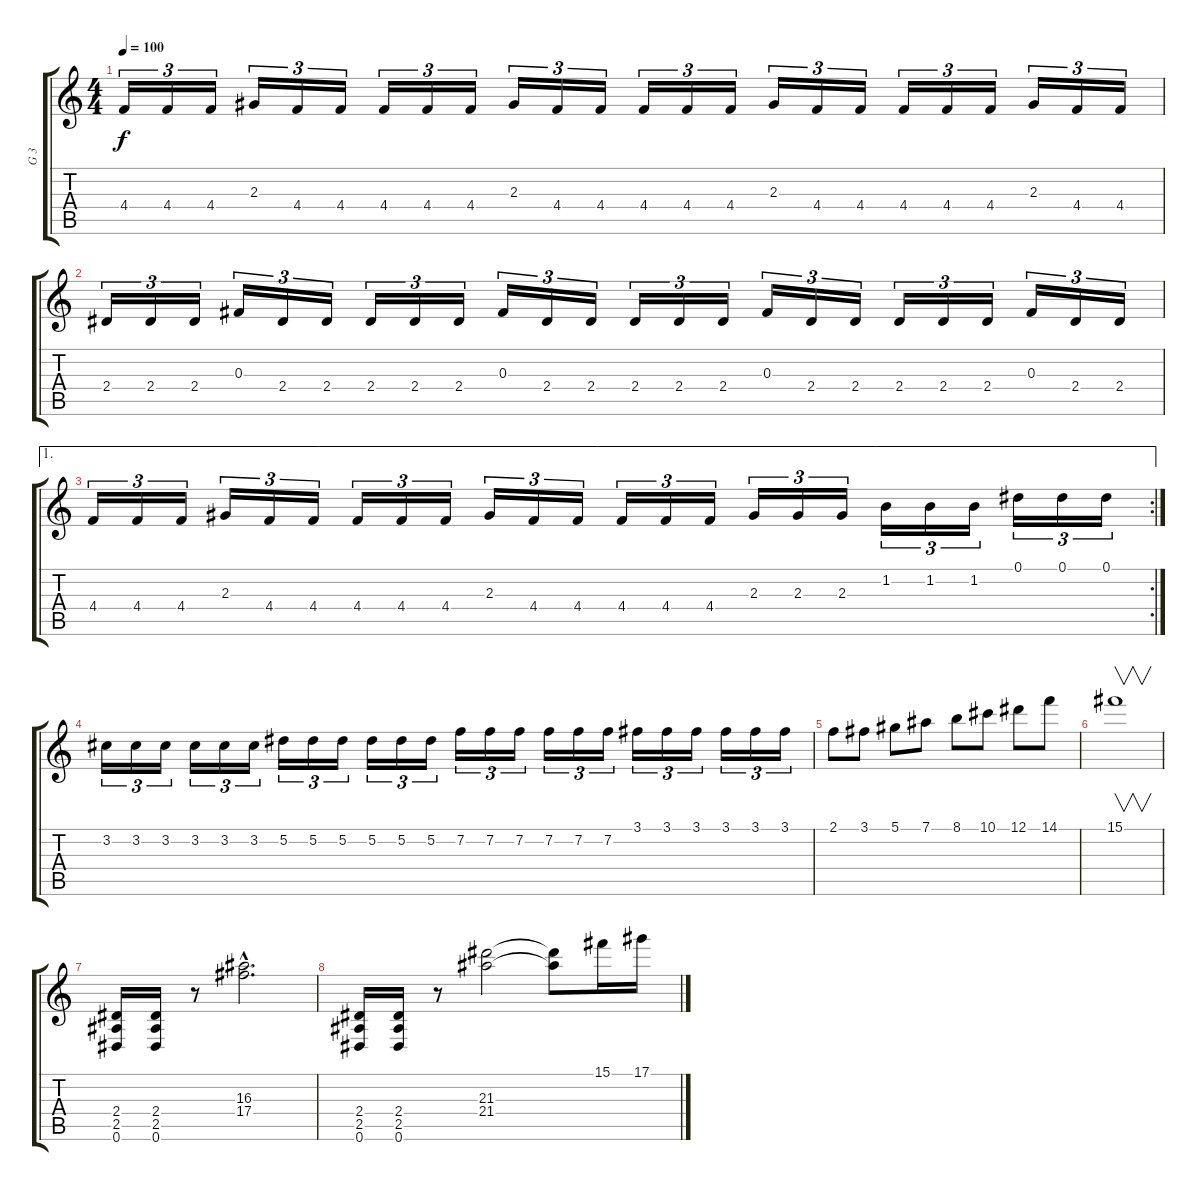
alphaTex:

\track ("G 3" "G 3") {instrument distortionguitar}
\staff {score tabs}
\tuning (Eb4 Bb3 Gb3 Db3 Ab2 Eb2) {hide}
\ts (4 4)
\tempo 100
\clef g2
\ks c
4.4.16{tu (3 2) dy f} 4.4.16{tu (3 2)} 4.4.16{tu (3 2)} 2.3.16{tu (3 2)} 4.4.16{tu (3 2)} 4.4.16{tu (3 2)} 4.4.16{tu (3 2)} 4.4.16{tu (3 2)} 4.4.16{tu (3 2)} 2.3.16{tu (3 2)} 4.4.16{tu (3 2)} 4.4.16{tu (3 2)} 4.4.16{tu (3 2)} 4.4.16{tu (3 2)} 4.4.16{tu (3 2)} 2.3.16{tu (3 2)} 4.4.16{tu (3 2)} 4.4.16{tu (3 2)} 4.4.16{tu (3 2)} 4.4.16{tu (3 2)} 4.4.16{tu (3 2)} 2.3.16{tu (3 2)} 4.4.16{tu (3 2)} 4.4.16{tu (3 2)} |
2.4.16{tu (3 2)} 2.4.16{tu (3 2)} 2.4.16{tu (3 2)} 0.3.16{tu (3 2)} 2.4.16{tu (3 2)} 2.4.16{tu (3 2)} 2.4.16{tu (3 2)} 2.4.16{tu (3 2)} 2.4.16{tu (3 2)} 0.3.16{tu (3 2)} 2.4.16{tu (3 2)} 2.4.16{tu (3 2)} 2.4.16{tu (3 2)} 2.4.16{tu (3 2)} 2.4.16{tu (3 2)} 0.3.16{tu (3 2)} 2.4.16{tu (3 2)} 2.4.16{tu (3 2)} 2.4.16{tu (3 2)} 2.4.16{tu (3 2)} 2.4.16{tu (3 2)} 0.3.16{tu (3 2)} 2.4.16{tu (3 2)} 2.4.16{tu (3 2)} |
\ae 1
\rc 2
4.4.16{tu (3 2)} 4.4.16{tu (3 2)} 4.4.16{tu (3 2)} 2.3.16{tu (3 2)} 4.4.16{tu (3 2)} 4.4.16{tu (3 2)} 4.4.16{tu (3 2)} 4.4.16{tu (3 2)} 4.4.16{tu (3 2)} 2.3.16{tu (3 2)} 4.4.16{tu (3 2)} 4.4.16{tu (3 2)} 4.4.16{tu (3 2)} 4.4.16{tu (3 2)} 4.4.16{tu (3 2)} 2.3.16{tu (3 2)} 2.3.16{tu (3 2)} 2.3.16{tu (3 2)} 1.2.16{tu (3 2)} 1.2.16{tu (3 2)} 1.2.16{tu (3 2)} 0.1.16{tu (3 2)} 0.1.16{tu (3 2)} 0.1.16{tu (3 2)} |
3.2.16{tu (3 2)} 3.2.16{tu (3 2)} 3.2.16{tu (3 2)} 3.2.16{tu (3 2)} 3.2.16{tu (3 2)} 3.2.16{tu (3 2)} 5.2.16{tu (3 2)} 5.2.16{tu (3 2)} 5.2.16{tu (3 2)} 5.2.16{tu (3 2)} 5.2.16{tu (3 2)} 5.2.16{tu (3 2)} 7.2.16{tu (3 2)} 7.2.16{tu (3 2)} 7.2.16{tu (3 2)} 7.2.16{tu (3 2)} 7.2.16{tu (3 2)} 7.2.16{tu (3 2)} 3.1.16{tu (3 2)} 3.1.16{tu (3 2)} 3.1.16{tu (3 2)} 3.1.16{tu (3 2)} 3.1.16{tu (3 2)} 3.1.16{tu (3 2)} |
2.1.8 3.1.8 5.1.8 7.1.8 8.1.8 10.1.8 12.1.8 14.1.8 |
15.1.1{v} |
(2.4 2.5 0.6).16 (2.4 2.5 0.6).16 r.8 (16.3{hac} 17.4{hac}).2{d} |
(2.4 2.5 0.6).16 (2.4 2.5 0.6).16 r.8 (21.3 21.4).2 (21.3{t} 21.4{t}).8 15.1.16 17.1.16
